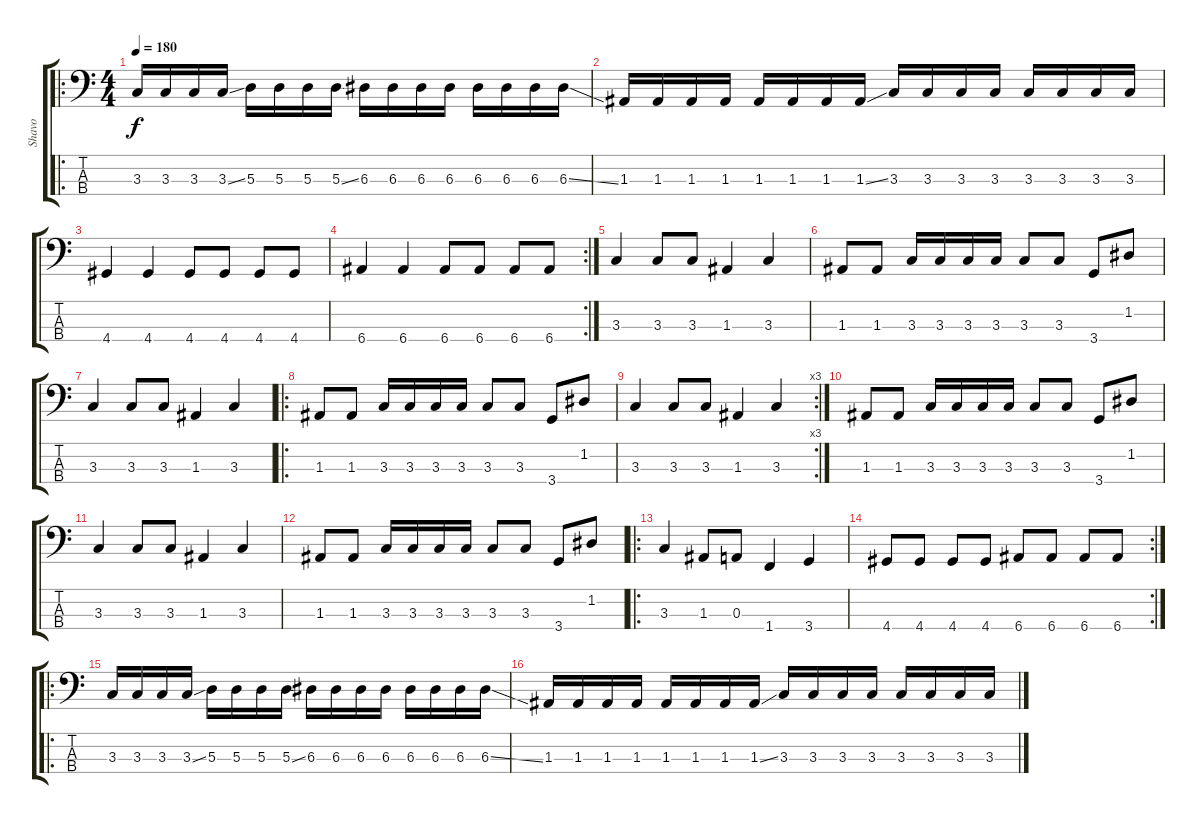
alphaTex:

\track ("Shavo" "Shavo") {instrument electricbasspick}
\staff {score tabs}
\tuning (G2 D2 A1 E1) {hide}
\ro
\ts (4 4)
\tempo 180
\clef f4
\ks c
3.3.16{dy f instrument electricbasspick} 3.3.16 3.3.16 3.3{ss}.16 5.3.16 5.3.16 5.3.16 5.3{ss}.16 6.3.16 6.3.16 6.3.16 6.3.16 6.3.16 6.3.16 6.3.16 6.3{ss}.16 |
1.3.16 1.3.16 1.3.16 1.3.16 1.3.16 1.3.16 1.3.16 1.3{ss}.16 3.3.16 3.3.16 3.3.16 3.3.16 3.3.16 3.3.16 3.3.16 3.3.16 |
4.4.4 4.4.4 4.4.8 4.4.8 4.4.8 4.4.8 |
\rc 2
6.4.4 6.4.4 6.4.8 6.4.8 6.4.8 6.4.8 |
3.3.4 3.3.8 3.3.8 1.3.4 3.3.4 |
1.3.8 1.3.8 3.3.16 3.3.16 3.3.16 3.3.16 3.3.8 3.3.8 3.4.8 1.2.8 |
3.3.4 3.3.8 3.3.8 1.3.4 3.3.4 |
\ro
1.3.8 1.3.8 3.3.16 3.3.16 3.3.16 3.3.16 3.3.8 3.3.8 3.4.8 1.2.8 |
\rc 3
3.3.4 3.3.8 3.3.8 1.3.4 3.3.4 |
1.3.8 1.3.8 3.3.16 3.3.16 3.3.16 3.3.16 3.3.8 3.3.8 3.4.8 1.2.8 |
3.3.4 3.3.8 3.3.8 1.3.4 3.3.4 |
1.3.8 1.3.8 3.3.16 3.3.16 3.3.16 3.3.16 3.3.8 3.3.8 3.4.8 1.2.8 |
\ro
3.3.4 1.3.8 0.3.8 1.4.4 3.4.4 |
\rc 2
4.4.8 4.4.8 4.4.8 4.4.8 6.4.8 6.4.8 6.4.8 6.4.8 |
\ro
3.3.16 3.3.16 3.3.16 3.3{ss}.16 5.3.16 5.3.16 5.3.16 5.3{ss}.16 6.3.16 6.3.16 6.3.16 6.3.16 6.3.16 6.3.16 6.3.16 6.3{ss}.16 |
1.3.16 1.3.16 1.3.16 1.3.16 1.3.16 1.3.16 1.3.16 1.3{ss}.16 3.3.16 3.3.16 3.3.16 3.3.16 3.3.16 3.3.16 3.3.16 3.3.16
